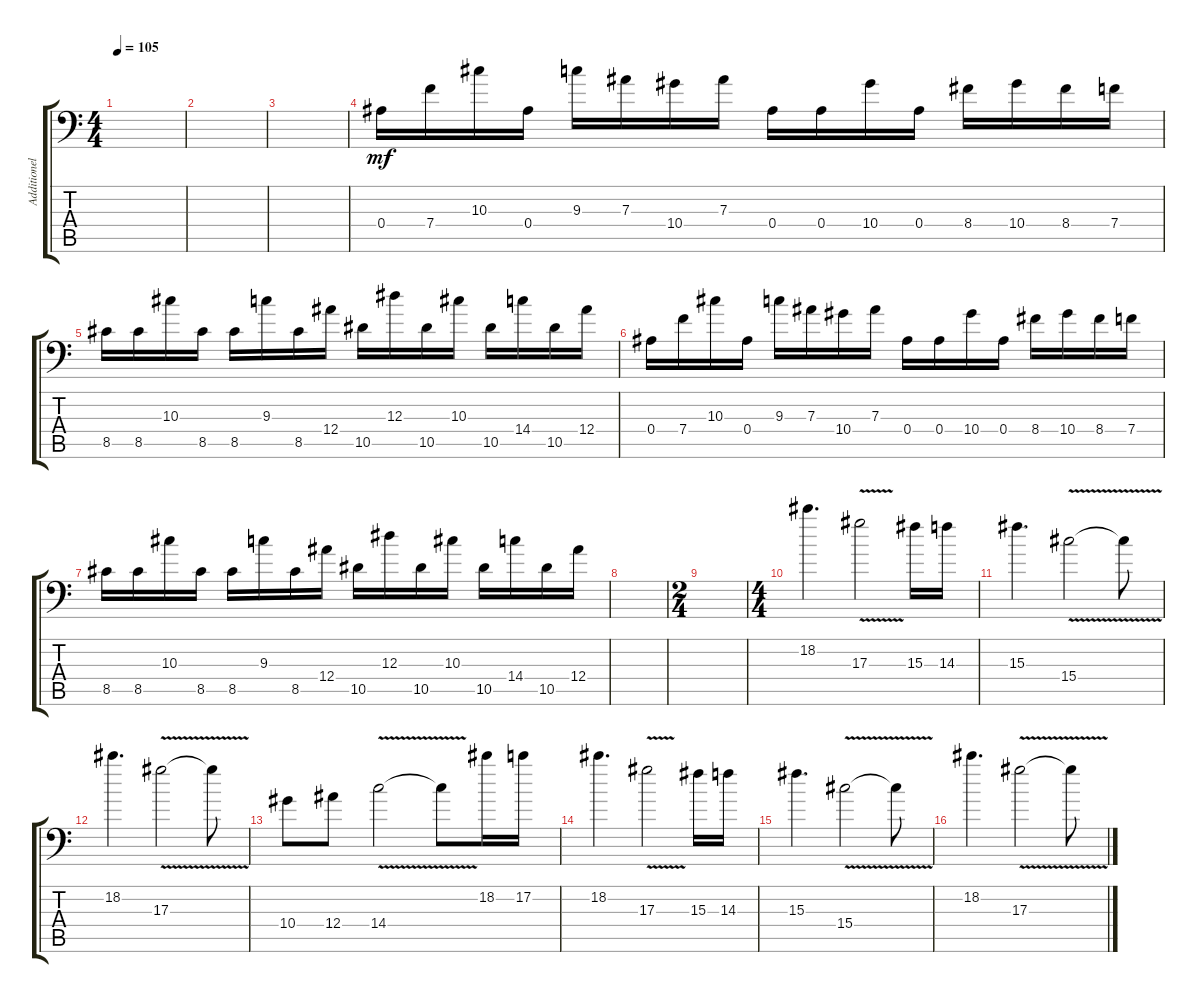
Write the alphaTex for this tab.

\track ("Additionelle Gitarre" "Additionel") {instrument distortionguitar}
\staff {score tabs}
\tuning (C4 G3 Eb3 Bb2 F2 Bb1) {hide}
\ts (4 4)
\tempo 105
\clef f4
\ks c
|
|
|
0.4.16{dy mf} 7.4.16 10.3.16 0.4.16 9.3.16 7.3.16 10.4.16 7.3.16 0.4.16 0.4.16 10.4.16 0.4.16 8.4.16 10.4.16 8.4.16 7.4.16 |
8.5.16 8.5.16 10.3.16 8.5.16 8.5.16 9.3.16 8.5.16 12.4.16 10.5.16 12.3.16 10.5.16 10.3.16 10.5.16 14.4.16 10.5.16 12.4.16 |
0.4.16 7.4.16 10.3.16 0.4.16 9.3.16 7.3.16 10.4.16 7.3.16 0.4.16 0.4.16 10.4.16 0.4.16 8.4.16 10.4.16 8.4.16 7.4.16 |
8.5.16 8.5.16 10.3.16 8.5.16 8.5.16 9.3.16 8.5.16 12.4.16 10.5.16 12.3.16 10.5.16 10.3.16 10.5.16 14.4.16 10.5.16 12.4.16 |
|
\ts (2 4)
|
\ts (4 4)
18.2.4{d} 17.3{v}.2 15.3.16 14.3.16 |
15.3.4{d} 15.4{v}.2 15.4{t}.8 |
18.2.4{d} 17.3{v}.2 17.3{t}.8 |
10.4.8 12.4.8 14.4{v}.2 14.4{t}.8 18.2.16 17.2.16 |
18.2.4{d} 17.3{v}.2 15.3.16 14.3.16 |
15.3.4{d} 15.4{v}.2 15.4{t}.8 |
18.2.4{d} 17.3{v}.2 17.3{t}.8
